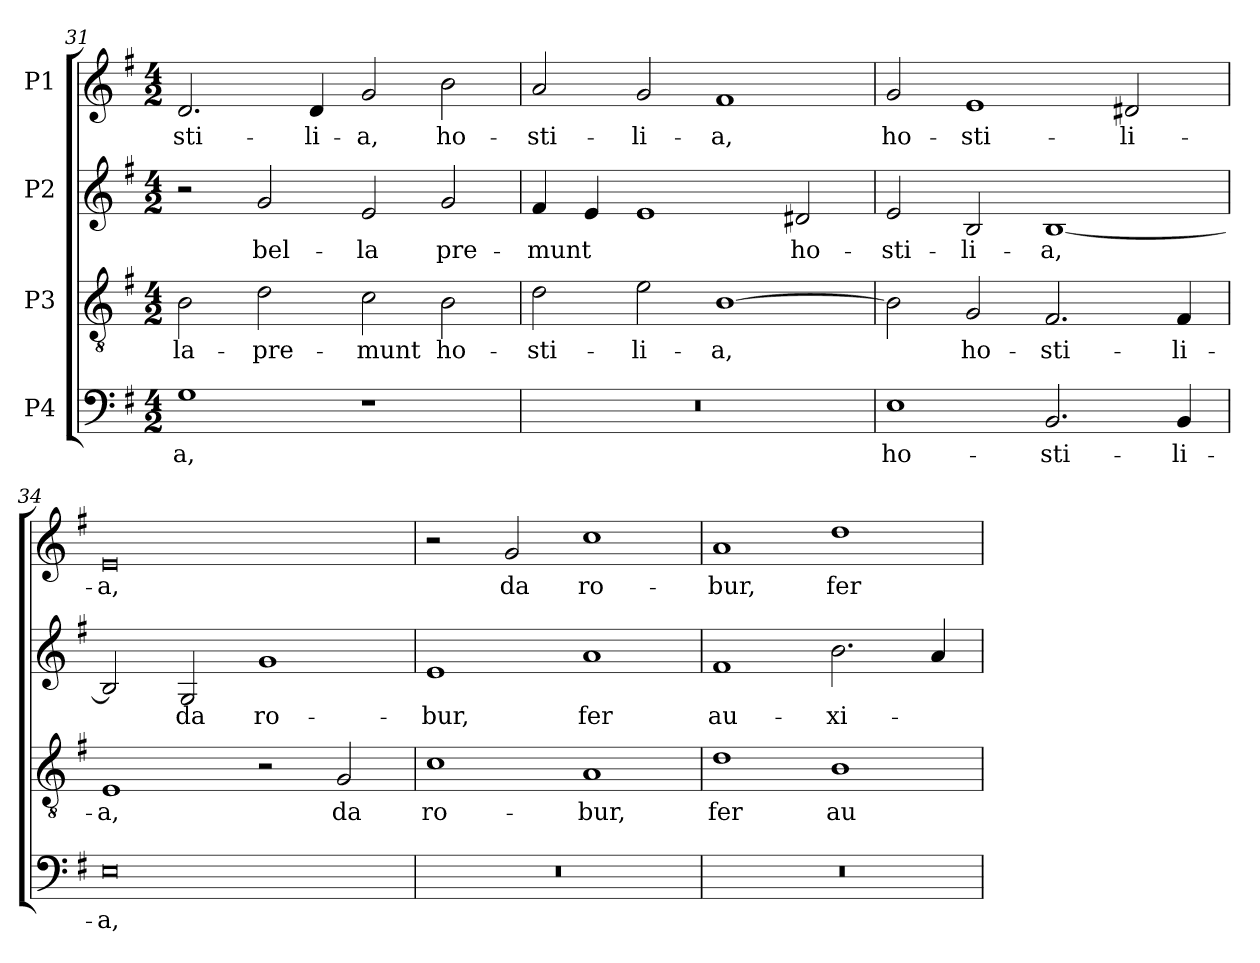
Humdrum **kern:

**kern	**text	**kern	**text	**kern	**text	**kern	**text
*part4	*part4	*part3	*part3	*part2	*part2	*part1	*part1
*staff4	*staff4	*staff3	*staff3	*staff2	*staff2	*staff1	*staff1
*I"P4	*	*I"P3	*	*I"P2	*	*I"P1	*
!!LO:PB:g=z
*clefF4	*	*clefGv2	*	*clefG2	*	*clefG2	*
*	*	*ITrd7c12	*	*	*	*	*
*k[f#]	*	*k[f#]	*	*k[f#]	*	*k[f#]	*
*G:	*	*G:	*	*G:	*	*G:	*
*M4/2	*	*M4/2	*	*M4/2	*	*M4/2	*
=31	=31	=31	=31	=31	=31	=31	=31
!	!LO:LY:b:color=#000000	!	!	!	!	!	!
!	!	!	!LO:LY:b:color=#000000	!	!	!	!
!	!	!	!	!	!	!	!LO:LY:b:color=#000000
1Gi	-a,	2BBi\	-la-	2r	.	2.di/	-sti-
!	!	!	!LO:LY:b:color=#000000	!	!	!	!
!	!	!	!	!	!LO:LY:b:color=#000000	!	!
.	.	2Di\	-pre-	2gi/	bel-	.	.
!	!	!	!	!	!	!	!LO:LY:b:color=#000000
.	.	.	.	.	.	4di/	-li-
!	!	!	!LO:LY:b:color=#000000	!	!	!	!
!	!	!	!	!	!LO:LY:b:color=#000000	!	!
!	!	!	!	!	!	!	!LO:LY:b:color=#000000
1r	.	2Ci\	-munt	2ei/	-la	2gi/	-a,
!	!	!	!LO:LY:b:color=#000000	!	!	!	!
!	!	!	!	!	!LO:LY:b:color=#000000	!	!
!	!	!	!	!	!	!	!LO:LY:b:color=#000000
.	.	2BBi\	ho-	2gi/	pre-	2bi\	ho-
=32	=32	=32	=32	=32	=32	=32	=32
!LO:N:vis=1	!	!	!	!	!	!	!
!	!	!	!LO:LY:b:color=#000000	!	!	!	!
!	!	!	!	!	!LO:LY:b:color=#000000	!	!
!	!	!	!	!	!	!	!LO:LY:b:color=#000000
0r	.	2Di\	-sti-	4f#i/	-munt	2ai/	-sti-
.	.	.	.	4ei/	.	.	.
!	!	!	!LO:LY:b:color=#000000	!	!	!	!
!	!	!	!	!	!	!	!LO:LY:b:color=#000000
.	.	2Ei\	-li-	1ei	.	2gi/	-li-
!	!	!	!LO:LY:b:color=#000000	!	!	!	!
!	!	!	!	!	!	!	!LO:LY:b:color=#000000
.	.	[1BBi	-a,	.	.	1f#i	-a,
!	!	!	!	!	!LO:LY:b:color=#000000	!	!
.	.	.	.	2d#Xi/	ho-	.	.
=33	=33	=33	=33	=33	=33	=33	=33
!	!LO:LY:b:color=#000000	!	!	!	!	!	!
!	!	!	!	!	!LO:LY:b:color=#000000	!	!
!	!	!	!	!	!	!	!LO:LY:b:color=#000000
1Ei	ho-	2BBi\]	.	2ei/	-sti-	2gi/	ho-
!	!	!	!LO:LY:b:color=#000000	!	!	!	!
!	!	!	!	!	!LO:LY:b:color=#000000	!	!
!	!	!	!	!	!	!	!LO:LY:b:color=#000000
.	.	2GGi/	ho-	2Bi/	-li-	1ei	-sti-
!	!LO:LY:b:color=#000000	!	!	!	!	!	!
!	!	!	!LO:LY:b:color=#000000	!	!	!	!
!	!	!	!	!	!LO:LY:b:color=#000000	!	!
2.BBi/	-sti-	2.FF#i/	-sti-	[1Bi	-a,	.	.
!	!	!	!	!	!	!	!LO:LY:b:color=#000000
.	.	.	.	.	.	2d#Xi/	-li-
!	!LO:LY:b:color=#000000	!	!	!	!	!	!
!	!	!	!LO:LY:b:color=#000000	!	!	!	!
4BBi/	-li-	4FF#i/	-li-	.	.	.	.
=34	=34	=34	=34	=34	=34	=34	=34
!	!LO:LY:b:color=#000000	!	!	!	!	!	!
!	!	!	!LO:LY:b:color=#000000	!	!	!	!
!	!	!	!	!	!	!	!LO:LY:b:color=#000000
0Ei	-a,	1EEi	-a,	2Bi/]	.	0ei	-a,
!	!	!	!	!	!LO:LY:b:color=#000000	!	!
.	.	.	.	2Gi/	da	.	.
!	!	!	!	!	!LO:LY:b:color=#000000	!	!
.	.	2r	.	1gi	ro-	.	.
!	!	!	!LO:LY:b:color=#000000	!	!	!	!
.	.	2GGi/	da	.	.	.	.
=35	=35	=35	=35	=35	=35	=35	=35
!LO:N:vis=1	!	!	!	!	!	!	!
!	!	!	!LO:LY:b:color=#000000	!	!	!	!
!	!	!	!	!	!LO:LY:b:color=#000000	!	!
0r	.	1Ci	ro-	1ei	-bur,	2r	.
!	!	!	!	!	!	!	!LO:LY:b:color=#000000
.	.	.	.	.	.	2gi/	da
!	!	!	!LO:LY:b:color=#000000	!	!	!	!
!	!	!	!	!	!LO:LY:b:color=#000000	!	!
!	!	!	!	!	!	!	!LO:LY:b:color=#000000
.	.	1AAi	-bur,	1ai	fer	1cci	ro-
!!LO:LB:g=z
=36	=36	=36	=36	=36	=36	=36	=36
!LO:N:vis=1	!	!	!	!	!	!	!
!	!	!	!LO:LY:b:color=#000000	!	!	!	!
!	!	!	!	!	!LO:LY:b:color=#000000	!	!
!	!	!	!	!	!	!	!LO:LY:b:color=#000000
0r	.	1Di	fer	1f#i	au-	1ai	-bur,
!	!	!	!LO:LY:b:color=#000000	!	!	!	!
!	!	!	!	!	!LO:LY:b:color=#000000	!	!
!	!	!	!	!	!	!	!LO:LY:b:color=#000000
.	.	1BBi	au-	2.bi\	-xi-	1ddi	fer
.	.	.	.	4ai/	.	.	.
=	=	=	=	=	=	=	=
*-	*-	*-	*-	*-	*-	*-	*-
